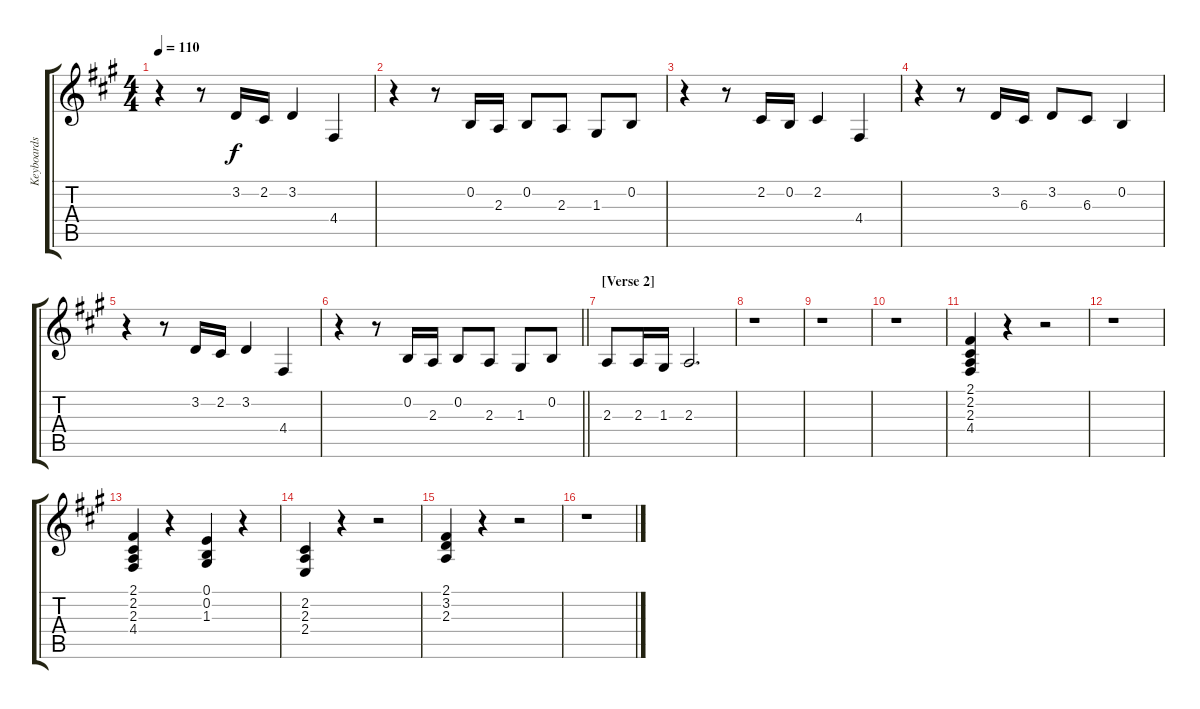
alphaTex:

\track ("Keyboards I" "Keyboards ") {instrument synthbrass2}
\staff {score tabs}
\tuning (E4 B3 G3 D3 A2 E2) {hide}
\ts (4 4)
\tempo 110
\clef g2
\ks a
r.4{dy f} r.8 3.2.16 2.2.16 3.2.4 4.4.4 |
r.4 r.8 0.2.16 2.3.16 0.2.8 2.3.8 1.3.8 0.2.8 |
r.4 r.8 2.2.16 0.2.16 2.2.4 4.4.4 |
r.4 r.8 3.2.16 6.3.16 3.2.8 6.3.8 0.2.4 |
r.4 r.8 3.2.16 2.2.16 3.2.4 4.4.4 |
\barLineRight lightlight
r.4 r.8 0.2.16 2.3.16 0.2.8 2.3.8 1.3.8 0.2.8 |
\section ("" "[Verse 2]")
2.3.8 2.3.16 1.3.16 2.3.2{d} |
r.1 |
r.1 |
r.1 |
(2.1 2.2 2.3 4.4).4{volume 10 instrument pad3polysynth} r.4 r.2 |
r.1 |
(2.1 2.2 2.3 4.4).4 r.4 (0.1 0.2 1.3).4 r.4 |
(2.2 2.3 2.4).4 r.4 r.2 |
(2.1 3.2 2.3).4 r.4 r.2 |
r.1
